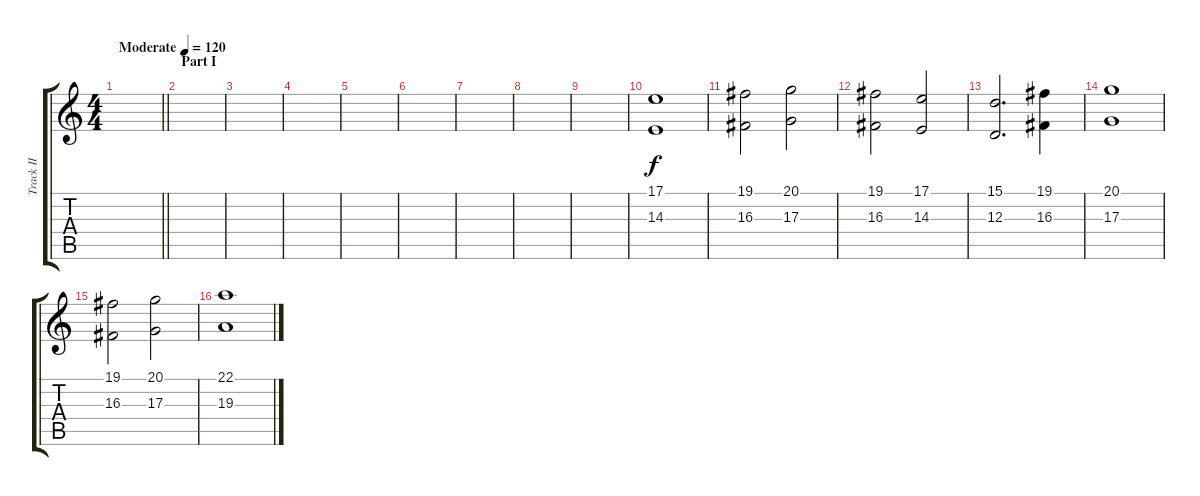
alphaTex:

\track ("Track II" "Track II") {instrument stringensemble2}
\staff {score tabs}
\tuning (B3 Gb3 D3 A2 E2 B1) {hide}
\ts (4 4)
\tempo (120 "Moderate")
\clef g2
\barLineRight lightlight
\ks c
|
\section ("" "Part I")
|
|
|
|
|
|
|
|
(17.1 14.3).1 |
(19.1 16.3).2 (20.1 17.3).2 |
(19.1 16.3).2 (17.1 14.3).2 |
(15.1 12.3).2{d} (19.1 16.3).4 |
(20.1 17.3).1 |
(19.1 16.3).2 (20.1 17.3).2 |
(22.1 19.3).1
